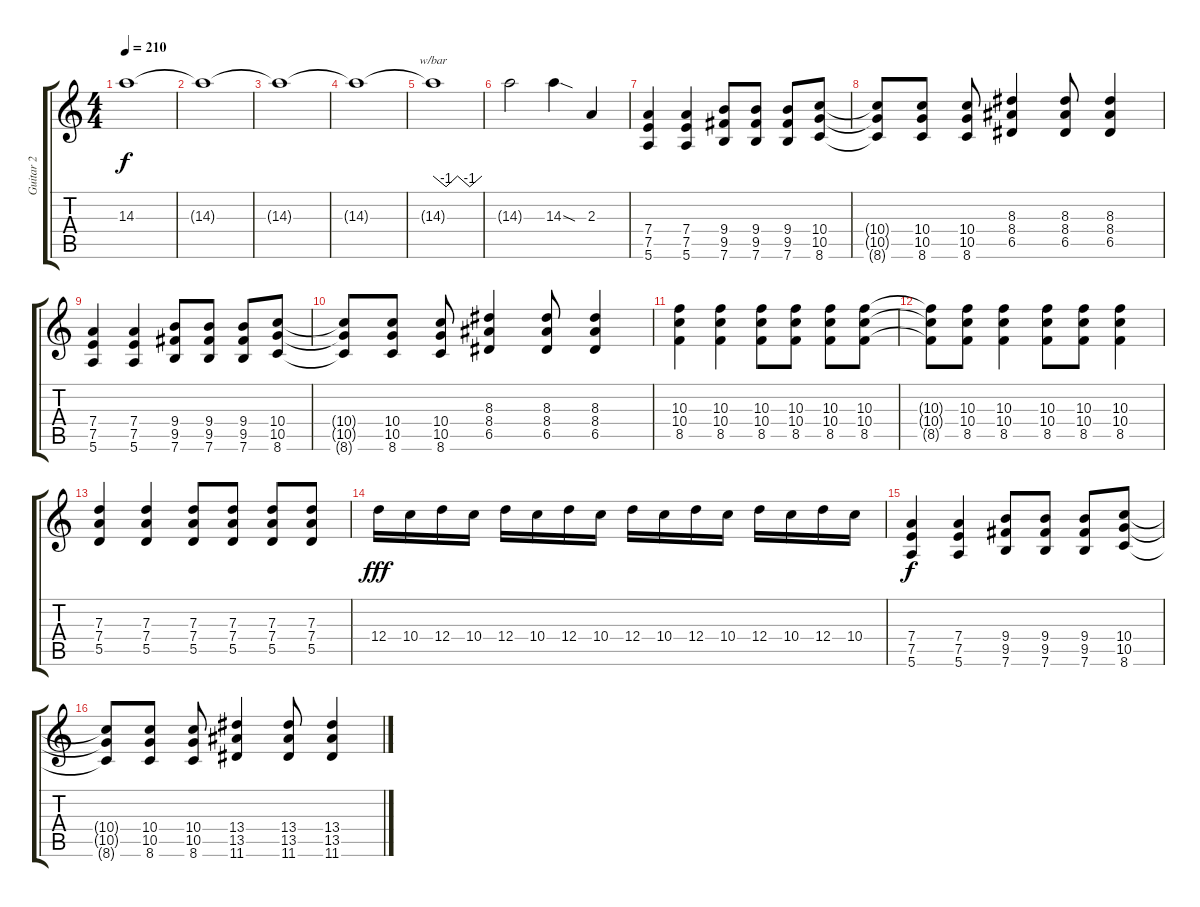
\track ("Guitar 2" "Guitar 2") {instrument distortionguitar}
\staff {score tabs}
\tuning (E4 B3 G3 D3 A2 E2) {hide}
\ts (4 4)
\tempo 210
\clef g2
\ks c
14.3.1{dy f} |
14.3{t}.1 |
14.3{t}.1 |
14.3{t}.1 |
14.3{t}.1{tbe (custom default 0 0 16 -4 30 0 45 -4 60 0)} |
14.3{t}.2 14.3{sod}.4 2.3.4 |
(7.4 7.5 5.6).4 (7.4 7.5 5.6).4 (9.4 9.5 7.6).8 (9.4 9.5 7.6).8 (9.4 9.5 7.6).8 (10.4 10.5 8.6).8 |
(10.4{t} 10.5{t} 8.6{t}).8 (10.4 10.5 8.6).8 (10.4 10.5 8.6).8 (8.3 8.4 6.5).4 (8.3 8.4 6.5).8 (8.3 8.4 6.5).4 |
(7.4 7.5 5.6).4 (7.4 7.5 5.6).4 (9.4 9.5 7.6).8 (9.4 9.5 7.6).8 (9.4 9.5 7.6).8 (10.4 10.5 8.6).8 |
(10.4{t} 10.5{t} 8.6{t}).8 (10.4 10.5 8.6).8 (10.4 10.5 8.6).8 (8.3 8.4 6.5).4 (8.3 8.4 6.5).8 (8.3 8.4 6.5).4 |
(10.3 10.4 8.5).4 (10.3 10.4 8.5).4 (10.3 10.4 8.5).8 (10.3 10.4 8.5).8 (10.3 10.4 8.5).8 (10.3 10.4 8.5).8 |
(10.3{t} 10.4{t} 8.5{t}).8 (10.3 10.4 8.5).8 (10.3 10.4 8.5).4 (10.3 10.4 8.5).8 (10.3 10.4 8.5).8 (10.3 10.4 8.5).4 |
(7.3 7.4 5.5).4 (7.3 7.4 5.5).4 (7.3 7.4 5.5).8 (7.3 7.4 5.5).8 (7.3 7.4 5.5).8 (7.3 7.4 5.5).8 |
12.4.16{dy fff} 10.4.16 12.4.16 10.4.16 12.4.16 10.4.16 12.4.16 10.4.16 12.4.16 10.4.16 12.4.16 10.4.16 12.4.16 10.4.16 12.4.16 10.4.16 |
(7.4 7.5 5.6).4{dy f} (7.4 7.5 5.6).4 (9.4 9.5 7.6).8 (9.4 9.5 7.6).8 (9.4 9.5 7.6).8 (10.4 10.5 8.6).8 |
(10.4{t} 10.5{t} 8.6{t}).8 (10.4 10.5 8.6).8 (10.4 10.5 8.6).8 (13.4 13.5 11.6).4 (13.4 13.5 11.6).8 (13.4 13.5 11.6).4
